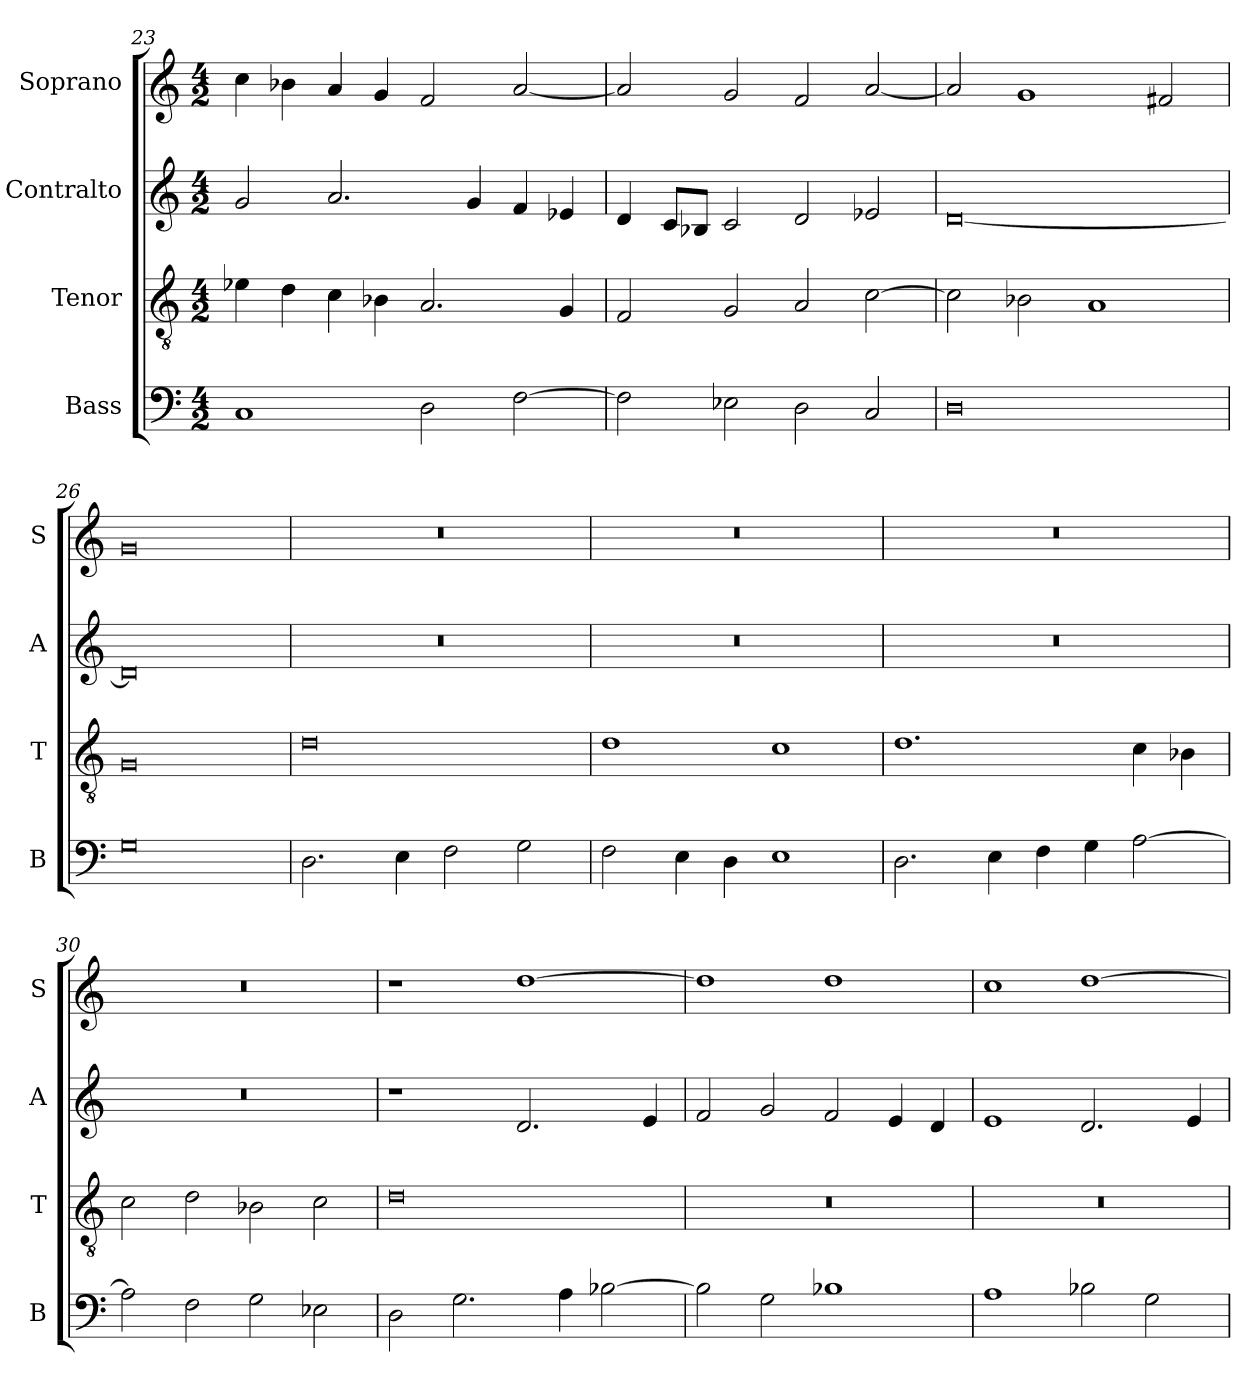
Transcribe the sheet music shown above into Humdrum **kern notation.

**kern	**kern	**kern	**kern
*part4	*part3	*part2	*part1
*staff4	*staff3	*staff2	*staff1
*I"Bass	*I"Tenor	*I"Contralto	*I"Soprano
*I'B	*I'T	*I'A	*I'S
*clefF4	*clefGv2	*clefG2	*clefG2
*k[]	*k[]	*k[]	*k[]
*M4/2	*M4/2	*M4/2	*M4/2
=23	=23	=23	=23
1C	4e-X	2g	4cc
.	4d	.	4b-X
.	4c	2.a	4a
.	4B-X	.	4g
2D	2.A	.	2f
.	.	4g	.
[2F	.	4f	[2a
.	4G	4e-X	.
=24	=24	=24	=24
2F]	2F	4d	2a]
.	.	8c/L	.
.	.	8B-X/J	.
2E-X	2G	2c	2g
2D	2A	2d	2f
2C	[2c	2e-X	[2a
=25	=25	=25	=25
0D	2c]	[0d	2a]
.	2B-X	.	1g
.	1A	.	.
.	.	.	2f#X
=26	=26	=26	=26
0G	0G	0d]	0g
=27	=27	=27	=27
2.D	0d	0r	0r
4E	.	.	.
2F	.	.	.
2G	.	.	.
=28	=28	=28	=28
2F	1d	0r	0r
4E	.	.	.
4D	.	.	.
1E	1c	.	.
=29	=29	=29	=29
2.D	1.d	0r	0r
4E	.	.	.
4F	.	.	.
4G	.	.	.
[2A	4c	.	.
.	4B-X	.	.
=30	=30	=30	=30
2A]	2c	0r	0r
2F	2d	.	.
2G	2B-X	.	.
2E-X	2c	.	.
=31	=31	=31	=31
2D	0d	1r	1r
2.G	.	.	.
.	.	2.d	[1dd
4A	.	.	.
[2B-X	.	.	.
.	.	4e	.
=32	=32	=32	=32
2B-]	0r	2f	1dd]
2G	.	2g	.
1B-X	.	2f	1dd
.	.	4e	.
.	.	4d	.
=33	=33	=33	=33
1A	0r	1e	1cc
2B-X	.	2.d	[1dd
2G	.	.	.
.	.	4e	.
=	=	=	=
*-	*-	*-	*-
